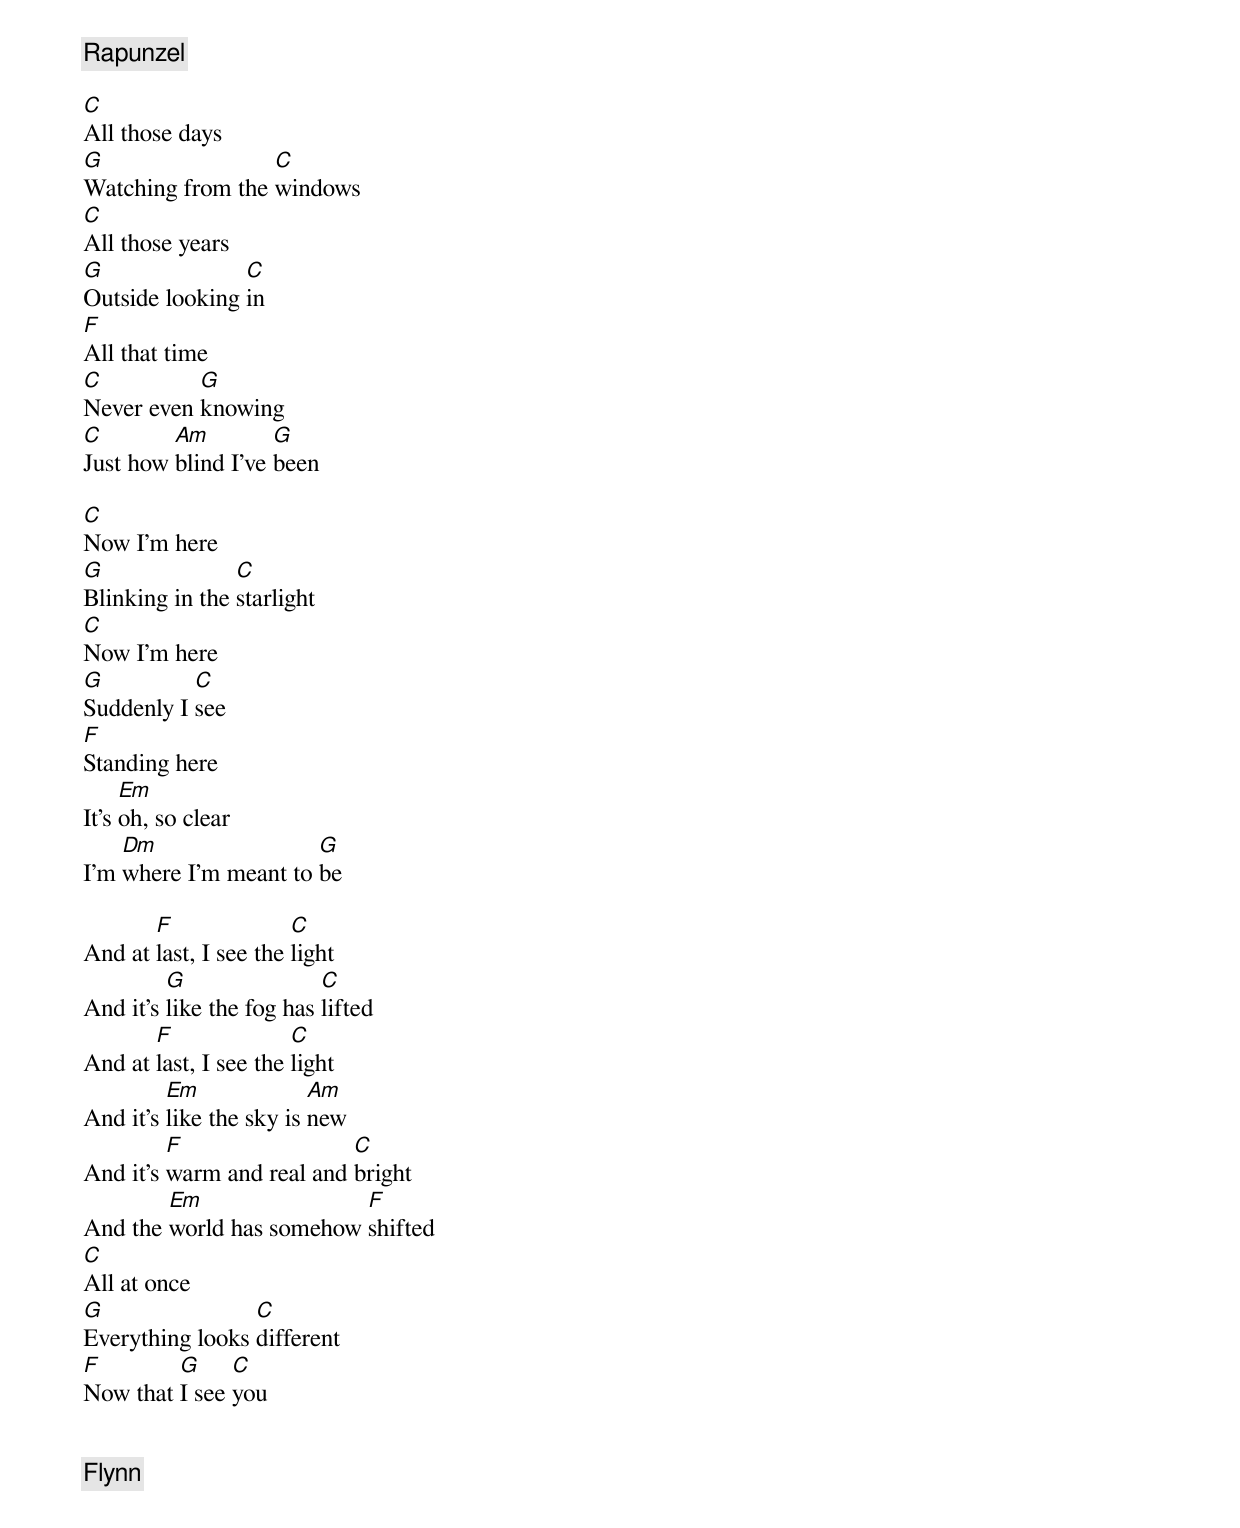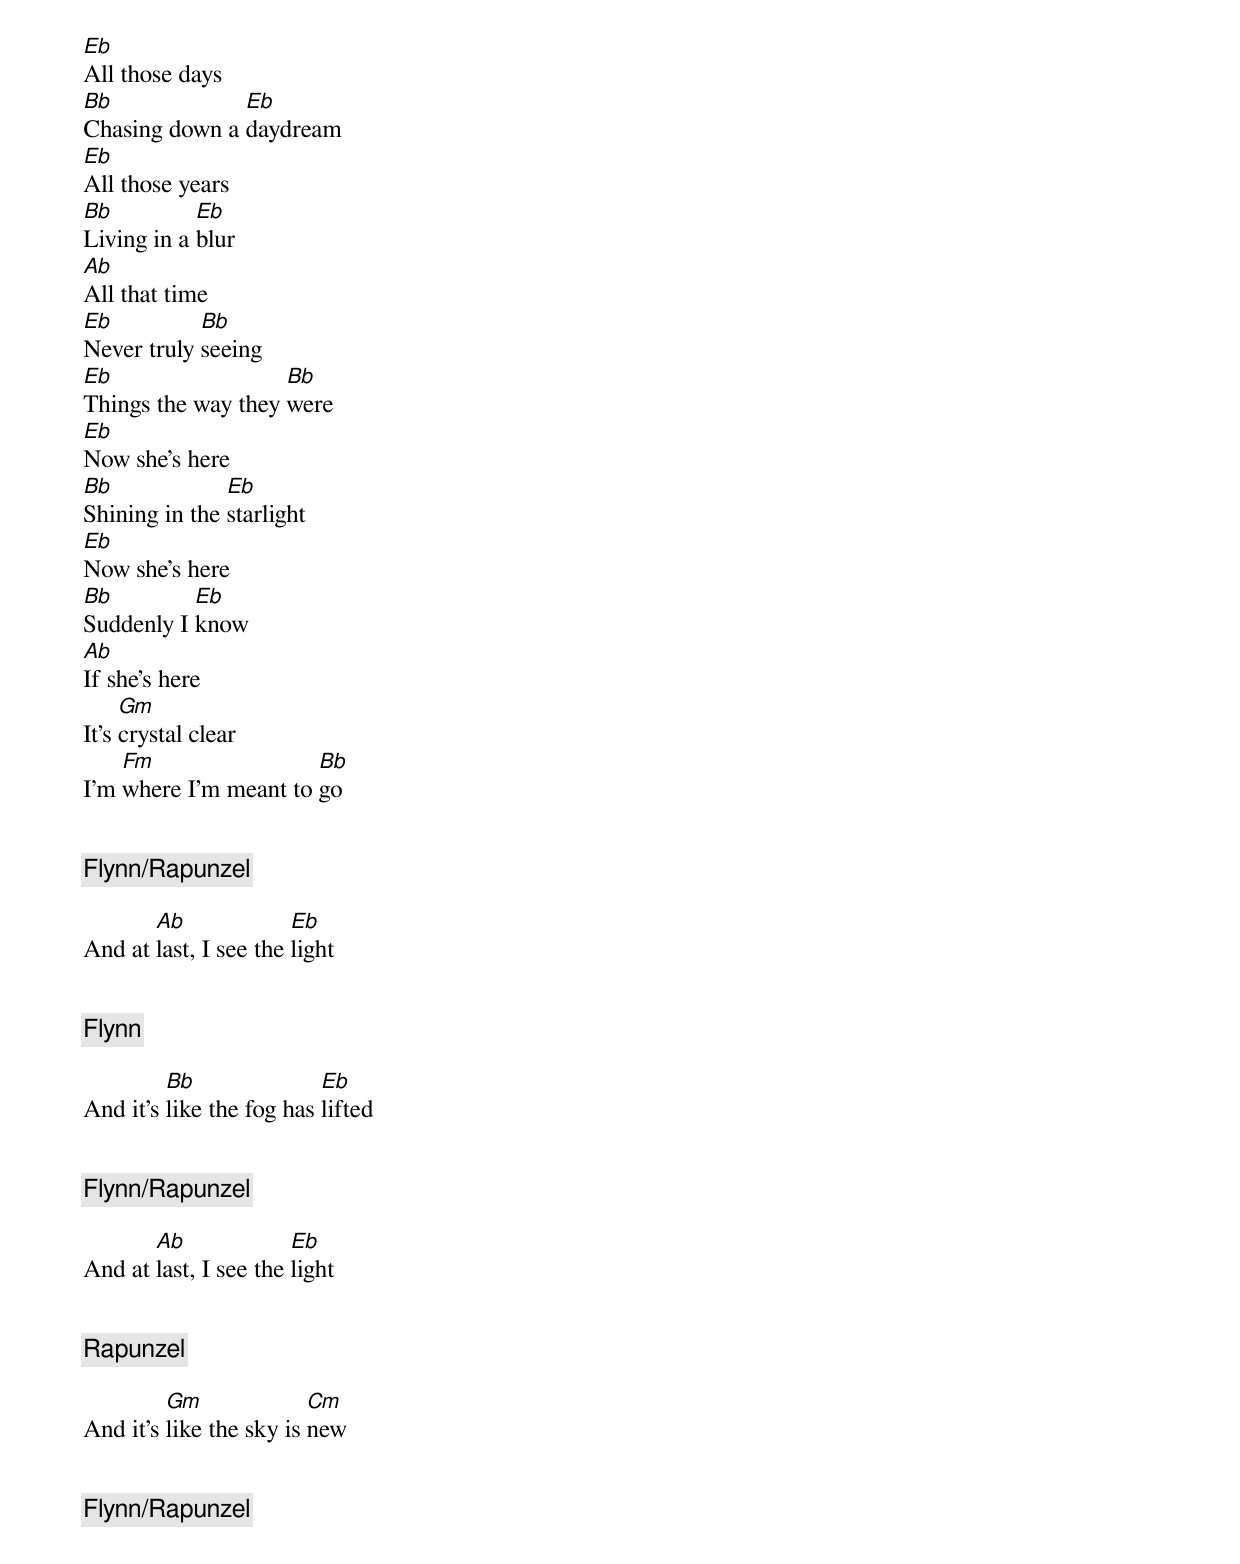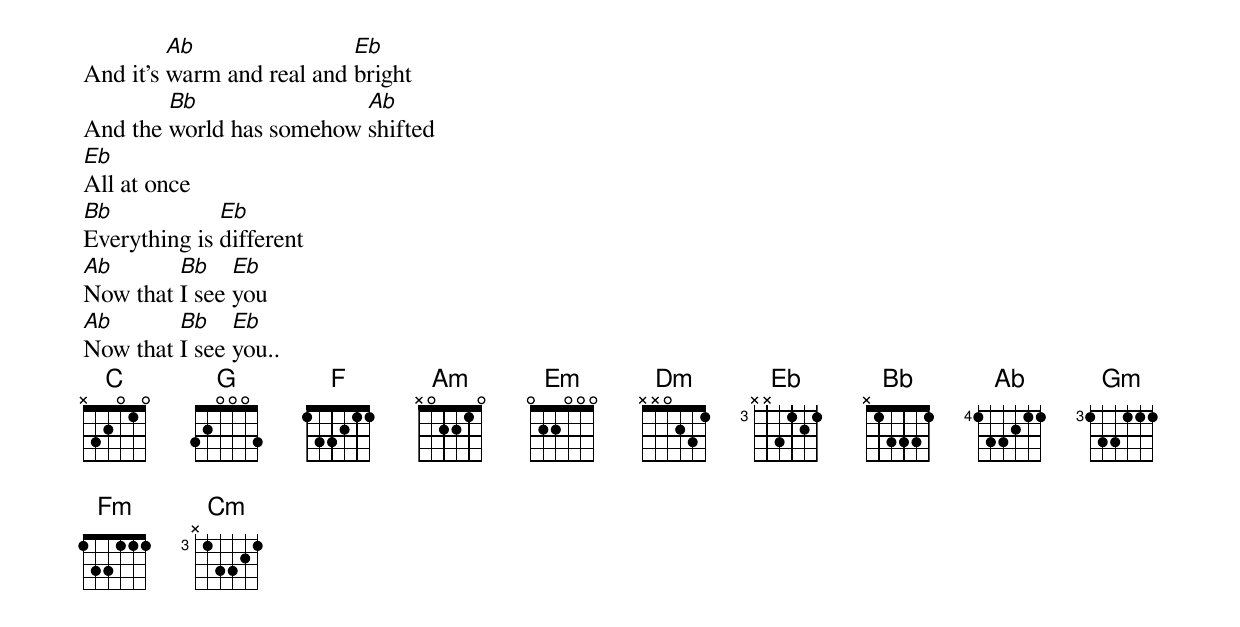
[Rapunzel]

C
All those days
G                 C
Watching from the windows
C
All those years
G               C
Outside looking in
F
All that time
C          G
Never even knowing
C        Am         G
Just how blind I've been

C
Now I'm here
G               C
Blinking in the starlight
C
Now I'm here
G          C
Suddenly I see
F
Standing here
     Em
It's oh, so clear
    Dm                 G
I'm where I'm meant to be

       F               C
And at last, I see the light
         G                C
And it's like the fog has lifted
       F               C
And at last, I see the light
         Em              Am
And it's like the sky is new
         F                 C
And it's warm and real and bright
        Em                F
And the world has somehow shifted
C
All at once
G                C
Everything looks different
F        G     C
Now that I see you


[Flynn]

Eb
All those days
Bb             Eb
Chasing down a daydream
Eb
All those years
Bb          Eb
Living in a blur
Ab
All that time
Eb          Bb
Never truly seeing
Eb                  Bb
Things the way they were
Eb
Now she's here
Bb             Eb
Shining in the starlight
Eb
Now she's here
Bb         Eb
Suddenly I know
Ab
If she's here
     Gm
It's crystal clear
    Fm                 Bb
I'm where I'm meant to go


[Flynn/Rapunzel]

       Ab              Eb
And at last, I see the light


[Flynn]

         Bb               Eb
And it's like the fog has lifted


[Flynn/Rapunzel]

       Ab              Eb
And at last, I see the light


[Rapunzel]

         Gm              Cm
And it's like the sky is new


[Flynn/Rapunzel]

         Ab                Eb
And it's warm and real and bright
        Bb                Ab
And the world has somehow shifted
Eb
All at once
Bb            Eb
Everything is different
Ab       Bb    Eb
Now that I see you
Ab       Bb    Eb
Now that I see you..
